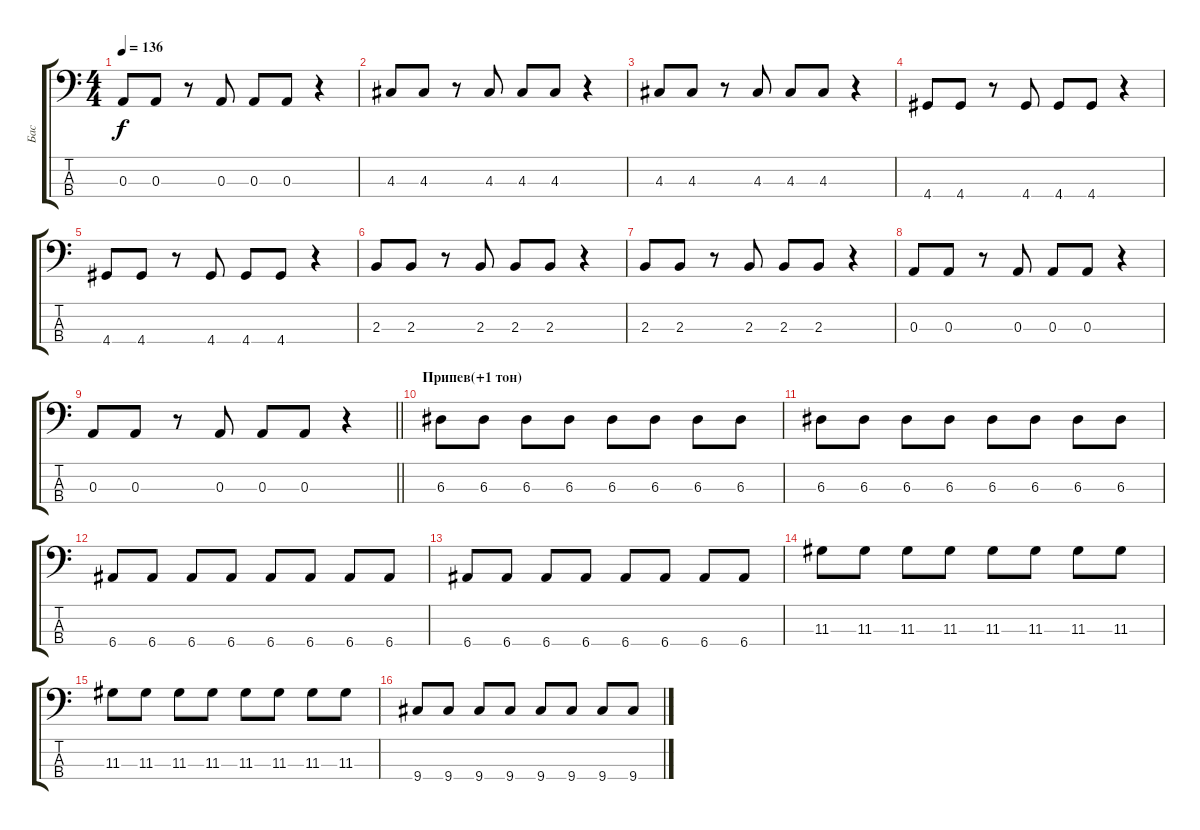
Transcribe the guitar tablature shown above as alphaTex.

\track ("Бас" "Бас") {instrument electricbassfinger}
\staff {score tabs}
\tuning (G2 D2 A1 E1) {hide}
\ts (4 4)
\tempo 136
\clef f4
\ks c
0.3.8{dy f} 0.3.8 r.8 0.3.8 0.3.8 0.3.8 r.4 |
4.3.8 4.3.8 r.8 4.3.8 4.3.8 4.3.8 r.4 |
4.3.8 4.3.8 r.8 4.3.8 4.3.8 4.3.8 r.4 |
4.4.8 4.4.8 r.8 4.4.8 4.4.8 4.4.8 r.4 |
4.4.8 4.4.8 r.8 4.4.8 4.4.8 4.4.8 r.4 |
2.3.8 2.3.8 r.8 2.3.8 2.3.8 2.3.8 r.4 |
2.3.8 2.3.8 r.8 2.3.8 2.3.8 2.3.8 r.4 |
0.3.8 0.3.8 r.8 0.3.8 0.3.8 0.3.8 r.4 |
\barLineRight lightlight
0.3.8 0.3.8 r.8 0.3.8 0.3.8 0.3.8 r.4 |
\section ("" "Припев(+1 тон)")
6.3.8 6.3.8 6.3.8 6.3.8 6.3.8 6.3.8 6.3.8 6.3.8 |
6.3.8 6.3.8 6.3.8 6.3.8 6.3.8 6.3.8 6.3.8 6.3.8 |
6.4.8 6.4.8 6.4.8 6.4.8 6.4.8 6.4.8 6.4.8 6.4.8 |
6.4.8 6.4.8 6.4.8 6.4.8 6.4.8 6.4.8 6.4.8 6.4.8 |
11.3.8 11.3.8 11.3.8 11.3.8 11.3.8 11.3.8 11.3.8 11.3.8 |
11.3.8 11.3.8 11.3.8 11.3.8 11.3.8 11.3.8 11.3.8 11.3.8 |
9.4.8 9.4.8 9.4.8 9.4.8 9.4.8 9.4.8 9.4.8 9.4.8
